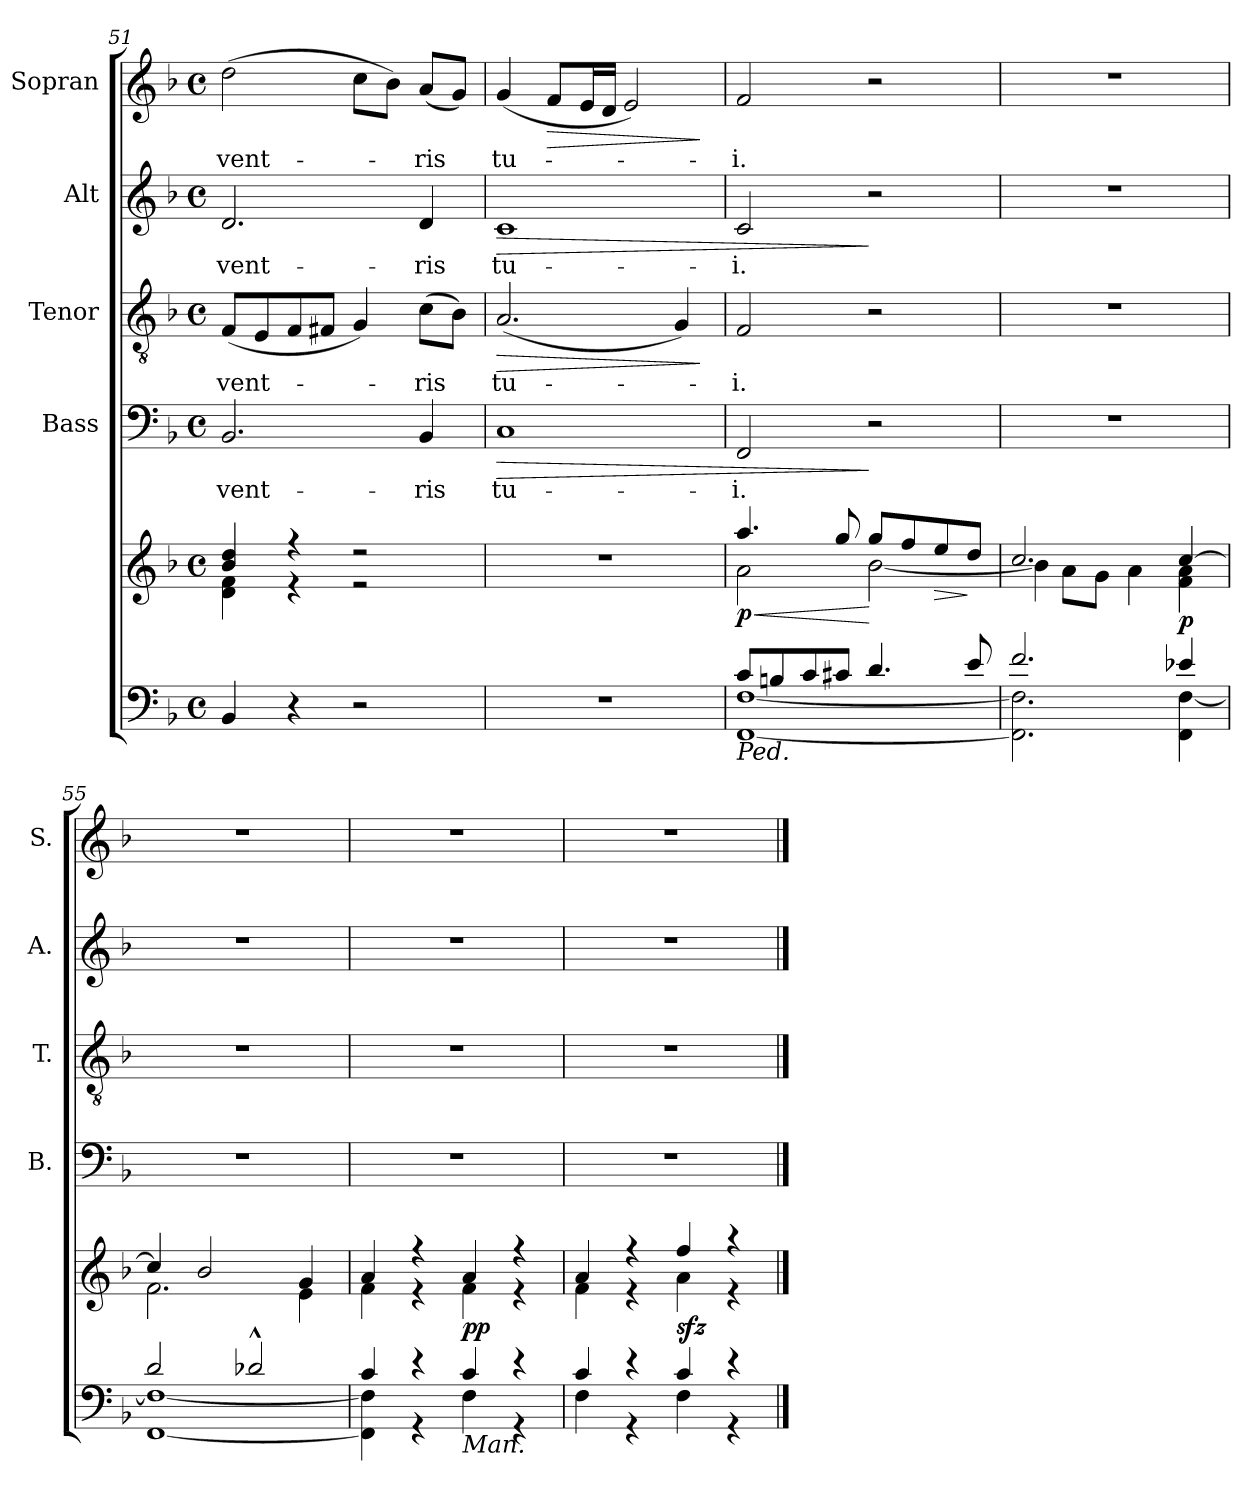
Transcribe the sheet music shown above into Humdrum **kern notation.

**kern	**kern	**dynam	**kern	**text	**dynam	**kern	**text	**dynam	**kern	**text	**dynam	**kern	**text	**dynam
*part5	*part5	*part5	*part4	*part4	*part4	*part3	*part3	*part3	*part2	*part2	*part2	*part1	*part1	*part1
*staff6	*staff5	*staff5/6	*staff4	*staff4	*staff4	*staff3	*staff3	*staff3	*staff2	*staff2	*staff2	*staff1	*staff1	*staff1
*	*	*	*I"Bass	*	*	*I"Tenor	*	*	*I"Alt	*	*	*I"Sopran	*	*
*	*	*	*I'B.	*	*	*I'T.	*	*	*I'A.	*	*	*I'S.	*	*
*clefF4	*clefG2	*	*clefF4	*	*	*clefGv2	*	*	*clefG2	*	*	*clefG2	*	*
*k[b-]	*k[b-]	*	*k[b-]	*	*	*k[b-]	*	*	*k[b-]	*	*	*k[b-]	*	*
*F:	*F:	*	*F:	*	*	*F:	*	*	*F:	*	*	*F:	*	*
*M4/4	*M4/4	*	*M4/4	*	*	*M4/4	*	*	*M4/4	*	*	*M4/4	*	*
*met(c)	*met(c)	*	*met(c)	*	*	*met(c)	*	*	*met(c)	*	*	*met(c)	*	*
=51	=51	=51	=51	=51	=51	=51	=51	=51	=51	=51	=51	=51	=51	=51
*	*^	*	*	*	*	*	*	*	*	*	*	*	*	*
!	!	!	!	!	!LO:LY:b	!	!	!LO:LY:b	!	!	!LO:LY:b	!	!	!LO:LY:b	!
4BB-/	4b-/ 4dd/	4d\ 4f\	.	2.BB-/	vent-	.	(<8F/L	vent-	.	2.d/	vent-	.	(>2dd\	vent-	.
.	.	.	.	.	.	.	8E/	.	.	.	.	.	.	.	.
4r	4r	4r	.	.	.	.	8F/	.	.	.	.	.	.	.	.
.	.	.	.	.	.	.	8F#X/J	.	.	.	.	.	.	.	.
2r	2r	2r	.	.	.	.	4G/)	.	.	.	.	.	8cc\L	.	.
.	.	.	.	.	.	.	.	.	.	.	.	.	8b-\J)	.	.
!	!	!	!	!	!LO:LY:b	!	!	!LO:LY:b	!	!	!LO:LY:b	!	!	!LO:LY:b	!
.	.	.	.	4BB-/	-ris	.	(>8c\L	-ris	.	4d/	-ris	.	(<8a/L	-ris	.
.	.	.	.	.	.	.	8B-\J)	.	.	.	.	.	8g/J)	.	.
*	*v	*v	*	*	*	*	*	*	*	*	*	*	*	*	*
=52	=52	=52	=52	=52	=52	=52	=52	=52	=52	=52	=52	=52	=52	=52
!	!	!	!	!LO:LY:b	!LO:HP:b	!	!LO:LY:b	!LO:HP:b	!	!LO:LY:b	!LO:HP:b	!	!LO:LY:b	!
1r	1r	.	1C	tu-	>	(<2.A/	tu-	>	1c	tu-	>	(<4g/	tu-	.
!	!	!	!	!	!	!	!	!	!	!	!	!	!	!LO:HP:b
.	.	.	.	.	.	.	.	.	.	.	.	8f/L	.	>
.	.	.	.	.	.	.	.	.	.	.	.	16e/L	.	.
.	.	.	.	.	.	.	.	.	.	.	.	16d/JJ	.	.
.	.	.	.	.	.	.	.	.	.	.	.	2e/)	.	.
.	.	.	.	.	.	4G/)	.	.	.	.	.	.	.	.
.	.	.	.	.	.	.	.	]	.	.	.	.	.	]
=53	=53	=53	=53	=53	=53	=53	=53	=53	=53	=53	=53	=53	=53	=53
*^	*	*	*	*	*	*	*	*	*	*	*	*	*	*
!LO:TX:b:i:t=Ped.	!	!	!	!	!	!	!	!	!	!	!	!	!	!	!
!	!	!	!LO:HP:b	!	!LO:LY:b	!	!	!LO:LY:b	!	!	!LO:LY:b	!	!	!LO:LY:b	!
*	*	*^	*	*	*	*	*	*	*	*	*	*	*	*	*
!	!	!	!	!LO:DY:n=1:b	!	!	!	!	!	!	!	!	!	!	!	!
8c/L	[<1FF [<1F	4.aa/	2a\	< p	2FF/	-i.	.	2F/	-i.	.	2c/	-i.	.	2f/	-i.	.
8Bn/	.	.	.	.	.	.	.	.	.	.	.	.	.	.	.	.
8c/	.	.	.	.	.	.	.	.	.	.	.	.	.	.	.	.
8c#X/J	.	8gg/	.	.	.	.	.	.	.	.	.	.	.	.	.	.
4.d/	.	8gg/L	[<2b-\	[	2r	.	]	2r	.	.	2r	.	]	2r	.	.
.	.	8ff/	.	.	.	.	.	.	.	.	.	.	.	.	.	.
!	!	!	!	!LO:HP:b	!	!	!	!	!	!	!	!	!	!	!	!
.	.	8ee/	.	>	.	.	.	.	.	.	.	.	.	.	.	.
8e/	.	8dd/J	.	]	.	.	.	.	.	.	.	.	.	.	.	.
!!LO:PB:g=z
=54	=54	=54	=54	=54	=54	=54	=54	=54	=54	=54	=54	=54	=54	=54	=54	=54
2.f/	2.FF\] 2.F\]	2.cc/	4b-\]	.	1r	.	.	1r	.	.	1r	.	.	1r	.	.
.	.	.	8a\L	.	.	.	.	.	.	.	.	.	.	.	.	.
.	.	.	8g\J	.	.	.	.	.	.	.	.	.	.	.	.	.
.	.	.	4a\	.	.	.	.	.	.	.	.	.	.	.	.	.
!	!	!	!	!LO:DY:b	!	!	!	!	!	!	!	!	!	!	!	!
4e-X/	4FF\ [<4F\	[>4cc/	4f\ 4a\	p	.	.	.	.	.	.	.	.	.	.	.	.
=55	=55	=55	=55	=55	=55	=55	=55	=55	=55	=55	=55	=55	=55	=55	=55	=55
2d/	[<1FF 1F_	4cc/]	2.f\	.	1r	.	.	1r	.	.	1r	.	.	1r	.	.
.	.	2b-/	.	.	.	.	.	.	.	.	.	.	.	.	.	.
2d-X^^>/	.	.	.	.	.	.	.	.	.	.	.	.	.	.	.	.
.	.	4g/	4e\	.	.	.	.	.	.	.	.	.	.	.	.	.
=56	=56	=56	=56	=56	=56	=56	=56	=56	=56	=56	=56	=56	=56	=56	=56	=56
4c/	4FF\] 4F\]	4a/	4f\	.	1r	.	.	1r	.	.	1r	.	.	1r	.	.
4r	4r	4r	4r	.	.	.	.	.	.	.	.	.	.	.	.	.
!LO:TX:b:i:t=Man.	!	!	!	!	!	!	!	!	!	!	!	!	!	!	!	!
!	!	!	!	!LO:DY:b	!	!	!	!	!	!	!	!	!	!	!	!
4c/	4F\	4a/	4f\	pp	.	.	.	.	.	.	.	.	.	.	.	.
4r	4r	4r	4r	.	.	.	.	.	.	.	.	.	.	.	.	.
=57	=57	=57	=57	=57	=57	=57	=57	=57	=57	=57	=57	=57	=57	=57	=57	=57
4c/	4F\	4a/	4f\	.	1r	.	.	1r	.	.	1r	.	.	1r	.	.
4r	4r	4r	4r	.	.	.	.	.	.	.	.	.	.	.	.	.
!	!	!	!	!LO:DY:b	!	!	!	!	!	!	!	!	!	!	!	!
4c/	4F\	4ff/	4a\	sfz	.	.	.	.	.	.	.	.	.	.	.	.
4r	4r	4r	4r	.	.	.	.	.	.	.	.	.	.	.	.	.
*v	*v	*	*	*	*	*	*	*	*	*	*	*	*	*	*	*
*	*v	*v	*	*	*	*	*	*	*	*	*	*	*	*	*
==	==	==	==	==	==	==	==	==	==	==	==	==	==	==
*-	*-	*-	*-	*-	*-	*-	*-	*-	*-	*-	*-	*-	*-	*-
